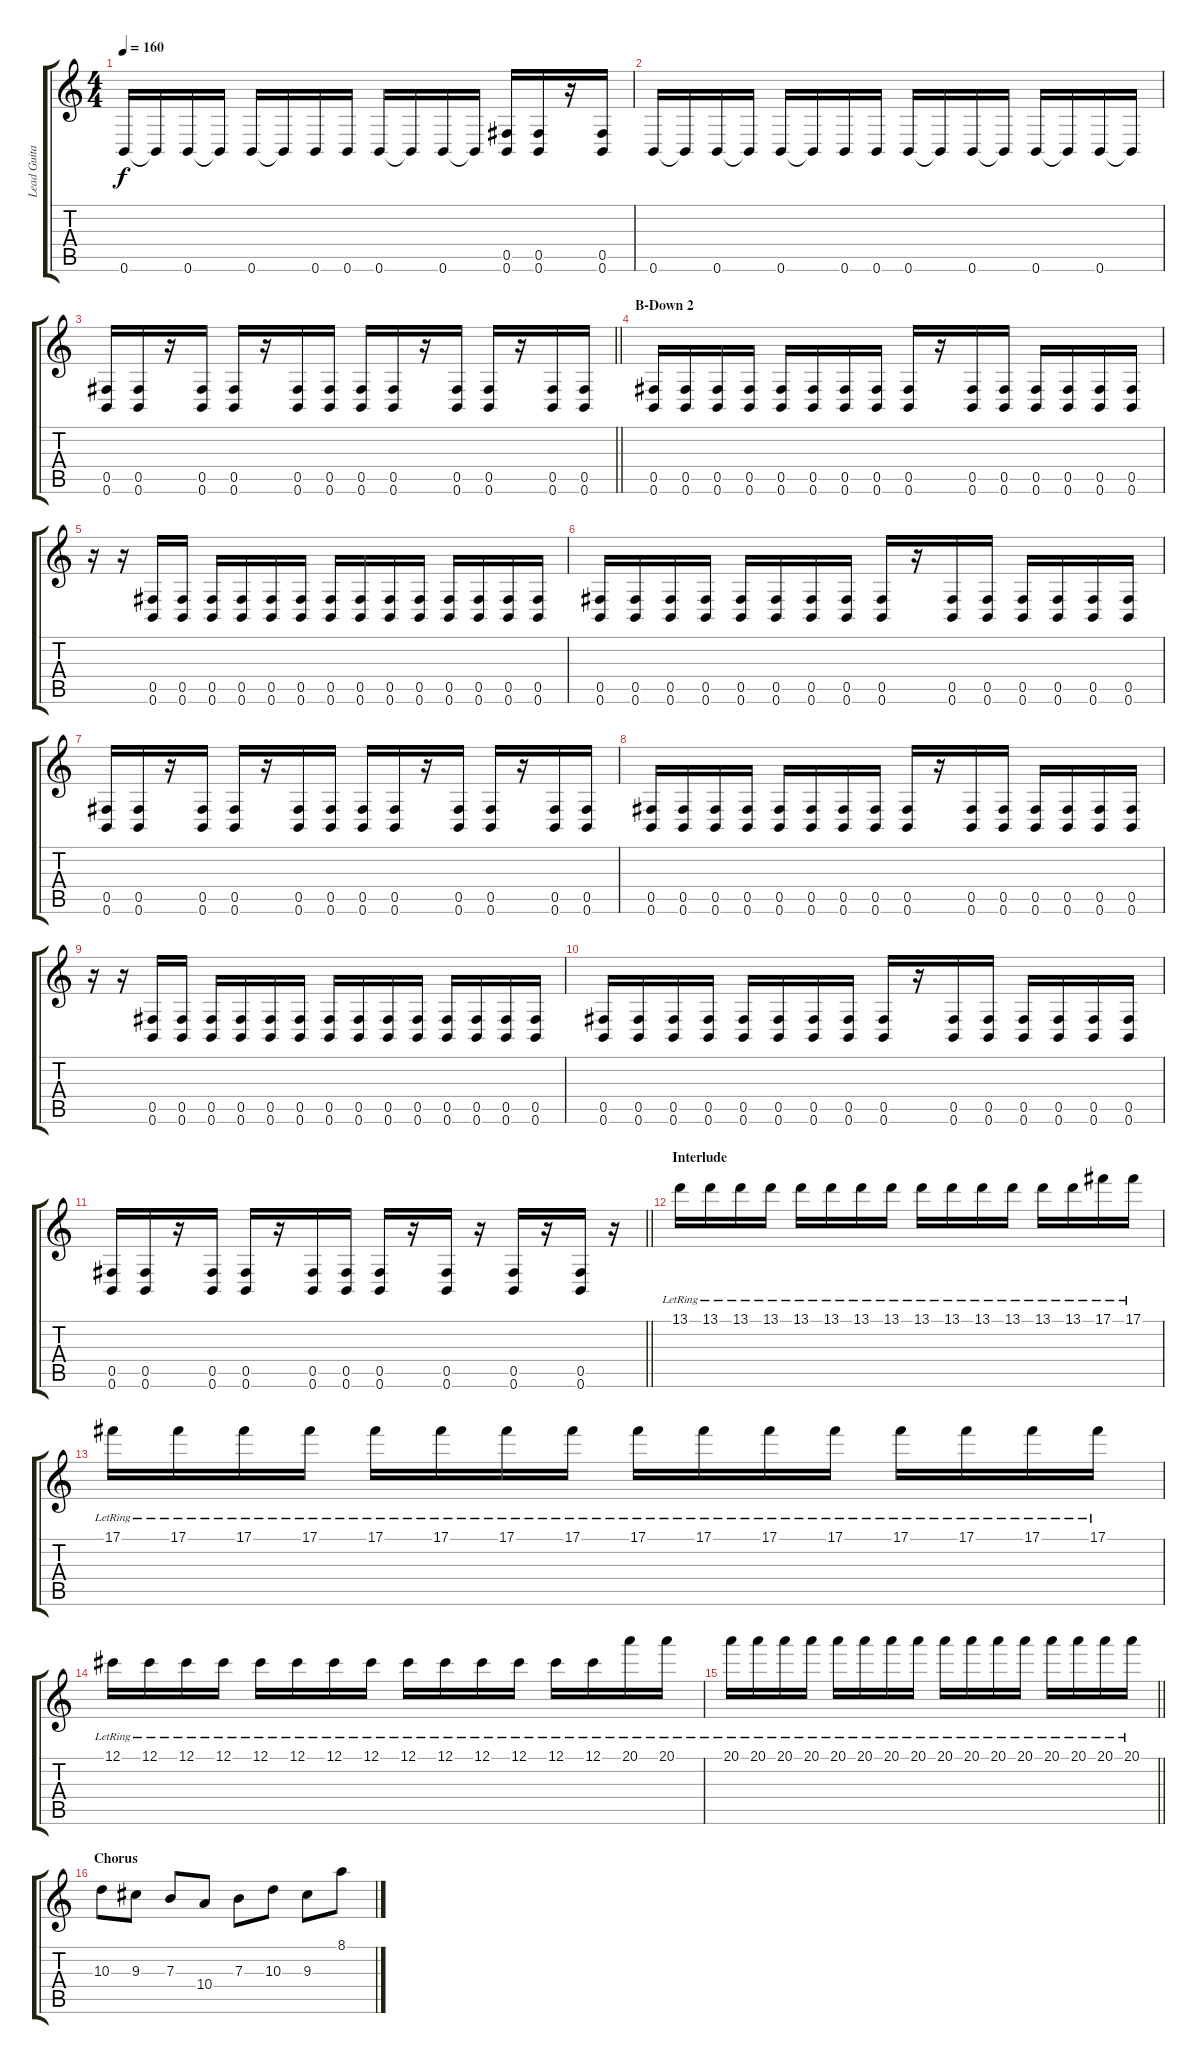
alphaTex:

\track ("Lead Guitar" "Lead Guita") {instrument overdrivenguitar}
\staff {score tabs}
\tuning (Db4 Ab3 E3 B2 Gb2 B1) {hide}
\ts (4 4)
\tempo 160
\clef g2
\ks c
0.6.16{dy f} 0.6{t}.16 0.6.16 0.6{t}.16 0.6.16 0.6{t}.16 0.6.16 0.6.16 0.6.16 0.6{t}.16 0.6.16 0.6{t}.16 (0.5 0.6).16 (0.5 0.6).16 r.16 (0.5 0.6).16 |
0.6.16 0.6{t}.16 0.6.16 0.6{t}.16 0.6.16 0.6{t}.16 0.6.16 0.6.16 0.6.16 0.6{t}.16 0.6.16 0.6{t}.16 0.6.16 0.6{t}.16 0.6.16 0.6{t}.16 |
\barLineRight lightlight
(0.5 0.6).16 (0.5 0.6).16 r.16 (0.5 0.6).16 (0.5 0.6).16 r.16 (0.5 0.6).16 (0.5 0.6).16 (0.5 0.6).16 (0.5 0.6).16 r.16 (0.5 0.6).16 (0.5 0.6).16 r.16 (0.5 0.6).16 (0.5 0.6).16 |
\section ("" "B-Down 2")
(0.5 0.6).16 (0.5 0.6).16 (0.5 0.6).16 (0.5 0.6).16 (0.5 0.6).16 (0.5 0.6).16 (0.5 0.6).16 (0.5 0.6).16 (0.5 0.6).16 r.16 (0.5 0.6).16 (0.5 0.6).16 (0.5 0.6).16 (0.5 0.6).16 (0.5 0.6).16 (0.5 0.6).16 |
r.16 r.16 (0.5 0.6).16 (0.5 0.6).16 (0.5 0.6).16 (0.5 0.6).16 (0.5 0.6).16 (0.5 0.6).16 (0.5 0.6).16 (0.5 0.6).16 (0.5 0.6).16 (0.5 0.6).16 (0.5 0.6).16 (0.5 0.6).16 (0.5 0.6).16 (0.5 0.6).16 |
(0.5 0.6).16 (0.5 0.6).16 (0.5 0.6).16 (0.5 0.6).16 (0.5 0.6).16 (0.5 0.6).16 (0.5 0.6).16 (0.5 0.6).16 (0.5 0.6).16 r.16 (0.5 0.6).16 (0.5 0.6).16 (0.5 0.6).16 (0.5 0.6).16 (0.5 0.6).16 (0.5 0.6).16 |
(0.5 0.6).16 (0.5 0.6).16 r.16 (0.5 0.6).16 (0.5 0.6).16 r.16 (0.5 0.6).16 (0.5 0.6).16 (0.5 0.6).16 (0.5 0.6).16 r.16 (0.5 0.6).16 (0.5 0.6).16 r.16 (0.5 0.6).16 (0.5 0.6).16 |
(0.5 0.6).16 (0.5 0.6).16 (0.5 0.6).16 (0.5 0.6).16 (0.5 0.6).16 (0.5 0.6).16 (0.5 0.6).16 (0.5 0.6).16 (0.5 0.6).16 r.16 (0.5 0.6).16 (0.5 0.6).16 (0.5 0.6).16 (0.5 0.6).16 (0.5 0.6).16 (0.5 0.6).16 |
r.16 r.16 (0.5 0.6).16 (0.5 0.6).16 (0.5 0.6).16 (0.5 0.6).16 (0.5 0.6).16 (0.5 0.6).16 (0.5 0.6).16 (0.5 0.6).16 (0.5 0.6).16 (0.5 0.6).16 (0.5 0.6).16 (0.5 0.6).16 (0.5 0.6).16 (0.5 0.6).16 |
(0.5 0.6).16 (0.5 0.6).16 (0.5 0.6).16 (0.5 0.6).16 (0.5 0.6).16 (0.5 0.6).16 (0.5 0.6).16 (0.5 0.6).16 (0.5 0.6).16 r.16 (0.5 0.6).16 (0.5 0.6).16 (0.5 0.6).16 (0.5 0.6).16 (0.5 0.6).16 (0.5 0.6).16 |
\barLineRight lightlight
(0.5 0.6).16 (0.5 0.6).16 r.16 (0.5 0.6).16 (0.5 0.6).16 r.16 (0.5 0.6).16 (0.5 0.6).16 (0.5 0.6).16 r.16 (0.5 0.6).16 r.16 (0.5 0.6).16 r.16 (0.5 0.6).16 r.16 |
\section ("" "Interlude")
13.1{lr}.16 13.1{lr}.16 13.1{lr}.16 13.1{lr}.16 13.1{lr}.16 13.1{lr}.16 13.1{lr}.16 13.1{lr}.16 13.1{lr}.16 13.1{lr}.16 13.1{lr}.16 13.1{lr}.16 13.1{lr}.16 13.1{lr}.16 17.1{lr}.16 17.1{lr}.16 |
17.1{lr}.16 17.1{lr}.16 17.1{lr}.16 17.1{lr}.16 17.1{lr}.16 17.1{lr}.16 17.1{lr}.16 17.1{lr}.16 17.1{lr}.16 17.1{lr}.16 17.1{lr}.16 17.1{lr}.16 17.1{lr}.16 17.1{lr}.16 17.1{lr}.16 17.1{lr}.16 |
12.1{lr}.16 12.1{lr}.16 12.1{lr}.16 12.1{lr}.16 12.1{lr}.16 12.1{lr}.16 12.1{lr}.16 12.1{lr}.16 12.1{lr}.16 12.1{lr}.16 12.1{lr}.16 12.1{lr}.16 12.1{lr}.16 12.1{lr}.16 20.1{lr}.16 20.1{lr}.16 |
\barLineRight lightlight
20.1{lr}.16 20.1{lr}.16 20.1{lr}.16 20.1{lr}.16 20.1{lr}.16 20.1{lr}.16 20.1{lr}.16 20.1{lr}.16 20.1{lr}.16 20.1{lr}.16 20.1{lr}.16 20.1{lr}.16 20.1{lr}.16 20.1{lr}.16 20.1{lr}.16 20.1{lr}.16 |
\section ("" "Chorus")
10.3.8 9.3.8 7.3.8 10.4.8 7.3.8 10.3.8 9.3.8 8.1.8
